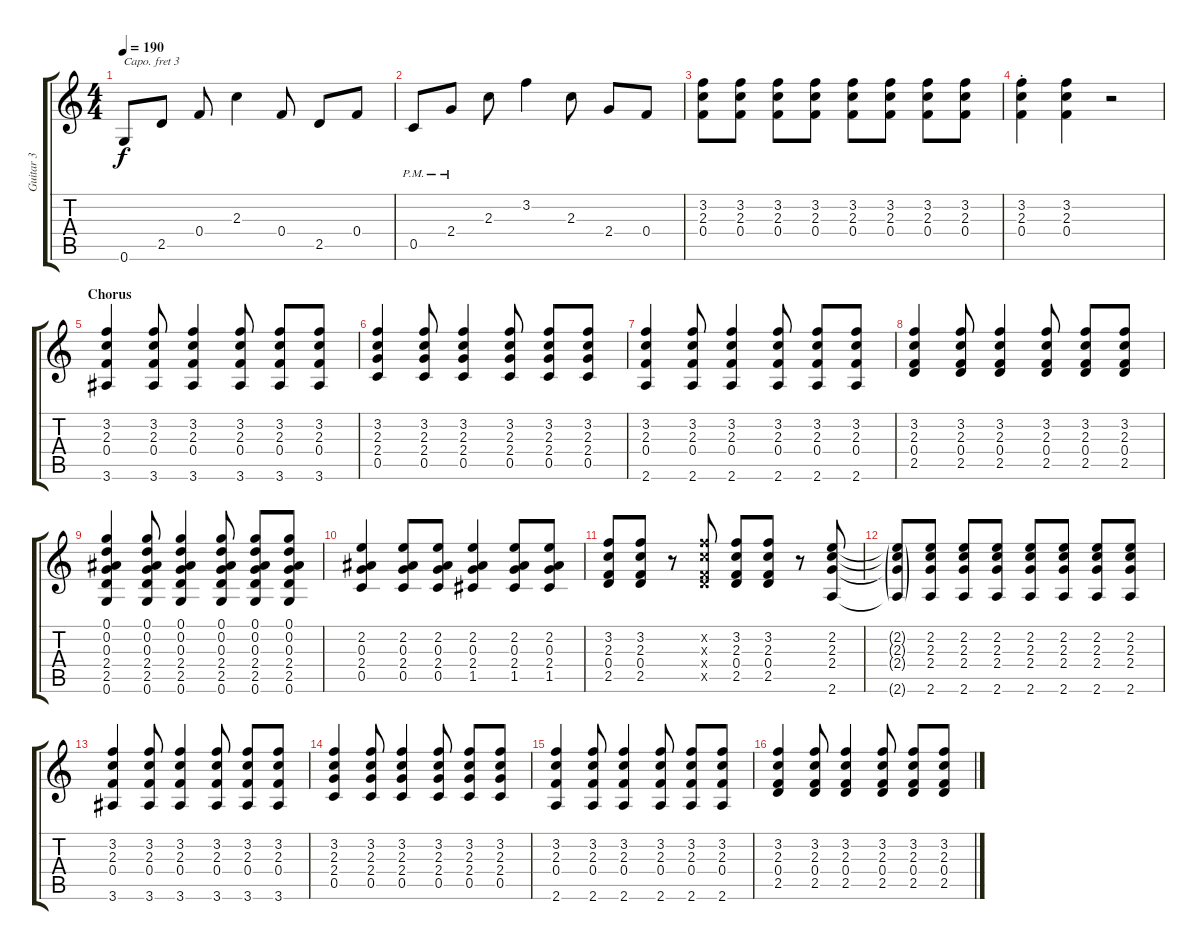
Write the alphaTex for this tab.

\track ("Guitar 3" "Guitar 3") {instrument overdrivenguitar}
\staff {score tabs}
\capo 3
\tuning (E4 B3 G3 D3 A2 E2) {hide}
\ts (4 4)
\tempo 190
\clef g2
\ks c
0.6.8{dy f} 2.5.8 0.4.8 2.3.4 0.4.8 2.5.8 0.4.8 |
0.5{pm}.8 2.4{pm}.8 2.3.8 3.2.4 2.3.8 2.4.8 0.4.8 |
(3.2 2.3 0.4).8 (3.2 2.3 0.4).8 (3.2 2.3 0.4).8 (3.2 2.3 0.4).8 (3.2 2.3 0.4).8 (3.2 2.3 0.4).8 (3.2 2.3 0.4).8 (3.2 2.3 0.4).8 |
(3.2{st} 2.3{st} 0.4{st}).4 (3.2 2.3 0.4).4 r.2 |
\section ("" "Chorus")
(3.2 2.3 0.4 3.6).4 (3.2 2.3 0.4 3.6).8 (3.2 2.3 0.4 3.6).4 (3.2 2.3 0.4 3.6).8 (3.2 2.3 0.4 3.6).8 (3.2 2.3 0.4 3.6).8 |
(3.2 2.3 2.4 0.5).4 (3.2 2.3 2.4 0.5).8 (3.2 2.3 2.4 0.5).4 (3.2 2.3 2.4 0.5).8 (3.2 2.3 2.4 0.5).8 (3.2 2.3 2.4 0.5).8 |
(3.2 2.3 0.4 2.6).4 (3.2 2.3 0.4 2.6).8 (3.2 2.3 0.4 2.6).4 (3.2 2.3 0.4 2.6).8 (3.2 2.3 0.4 2.6).8 (3.2 2.3 0.4 2.6).8 |
(3.2 2.3 0.4 2.5).4 (3.2 2.3 0.4 2.5).8 (3.2 2.3 0.4 2.5).4 (3.2 2.3 0.4 2.5).8 (3.2 2.3 0.4 2.5).8 (3.2 2.3 0.4 2.5).8 |
(0.1 0.2 0.3 2.4 2.5 0.6).4 (0.1 0.2 0.3 2.4 2.5 0.6).8 (0.1 0.2 0.3 2.4 2.5 0.6).4 (0.1 0.2 0.3 2.4 2.5 0.6).8 (0.1 0.2 0.3 2.4 2.5 0.6).8 (0.1 0.2 0.3 2.4 2.5 0.6).8 |
(2.2 0.3 2.4 0.5).4 (2.2 0.3 2.4 0.5).8 (2.2 0.3 2.4 0.5).8 (2.2 0.3 2.4 1.5).4 (2.2 0.3 2.4 1.5).8 (2.2 0.3 2.4 1.5).8 |
(3.2 2.3 0.4 2.5).8 (3.2 2.3 0.4 2.5).8 r.8 (3.2{x} 2.3{x} 0.4{x} 2.5{x}).8 (3.2 2.3 0.4 2.5).8 (3.2 2.3 0.4 2.5).8 r.8 (2.2 2.3 2.4 2.6).8 |
(2.2{g t} 2.3{g t} 2.4{g t} 2.6{g t}).8 (2.2 2.3 2.4 2.6).8 (2.2 2.3 2.4 2.6).8 (2.2 2.3 2.4 2.6).8 (2.2 2.3 2.4 2.6).8 (2.2 2.3 2.4 2.6).8 (2.2 2.3 2.4 2.6).8 (2.2 2.3 2.4 2.6).8 |
(3.2 2.3 0.4 3.6).4 (3.2 2.3 0.4 3.6).8 (3.2 2.3 0.4 3.6).4 (3.2 2.3 0.4 3.6).8 (3.2 2.3 0.4 3.6).8 (3.2 2.3 0.4 3.6).8 |
(3.2 2.3 2.4 0.5).4 (3.2 2.3 2.4 0.5).8 (3.2 2.3 2.4 0.5).4 (3.2 2.3 2.4 0.5).8 (3.2 2.3 2.4 0.5).8 (3.2 2.3 2.4 0.5).8 |
(3.2 2.3 0.4 2.6).4 (3.2 2.3 0.4 2.6).8 (3.2 2.3 0.4 2.6).4 (3.2 2.3 0.4 2.6).8 (3.2 2.3 0.4 2.6).8 (3.2 2.3 0.4 2.6).8 |
(3.2 2.3 0.4 2.5).4 (3.2 2.3 0.4 2.5).8 (3.2 2.3 0.4 2.5).4 (3.2 2.3 0.4 2.5).8 (3.2 2.3 0.4 2.5).8 (3.2 2.3 0.4 2.5).8
